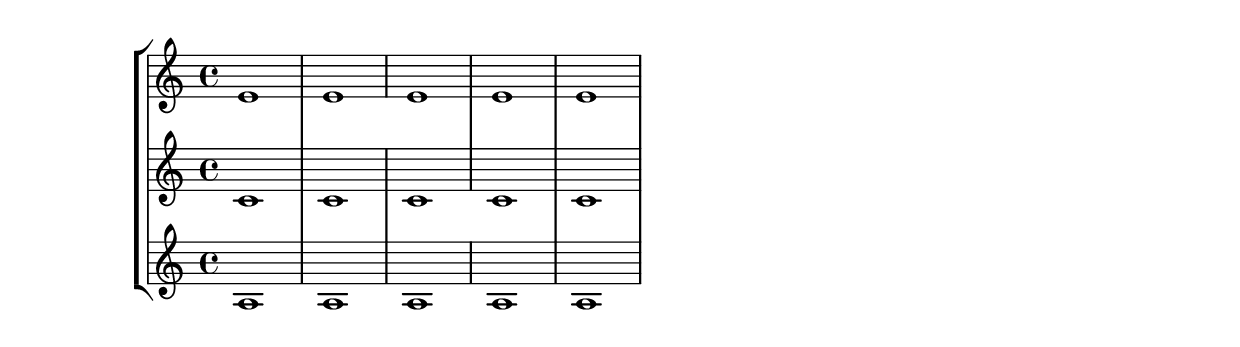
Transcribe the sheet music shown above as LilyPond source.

%% Do not edit this file; it is automatically
%% generated from LSR http://lsr.dsi.unimi.it
%% This file is in the public domain.
\version "2.13.16"

\header {
%% Translation of GIT committish: 5a7301fc350ffc3ab5bd3a2084c91666c9e9a549
  texidoces = "
De forma predeterminada, las líneas divisorias en los grupos
StaffGroup, PianoStaff o GrandStaff se conectan entre los pentagramas.
Se puede alterar este comportamiento pentagrama a pentagrama.

"
  doctitlees = "Quitar las barras de compás entre los pentagramas de un StaffGroup PianoStaff o GrandStaff"



  lsrtags = "rhythms, tweaks-and-overrides"

  texidoc = "
By default, bar lines in StaffGroup, PianoStaff, or GrandStaff groups
are connected between the staves.  This behaviour can be overridden on
a staff-by-staff basis.

"
  doctitle = "Removing connecting bar lines on StaffGroup PianoStaff or GrandStaff"
} % begin verbatim

\relative c' {
  \new StaffGroup <<
    \new Staff {
      e1 | e
      \once \override Staff.BarLine #'allow-span-bar = ##f
      e1 | e | e
    }
    \new Staff {
      c1 | c | c
      \once \override Staff.BarLine #'allow-span-bar = ##f
      c1 | c
    }
    \new Staff {
      a1 | a | a | a | a
    }
  >>
}

